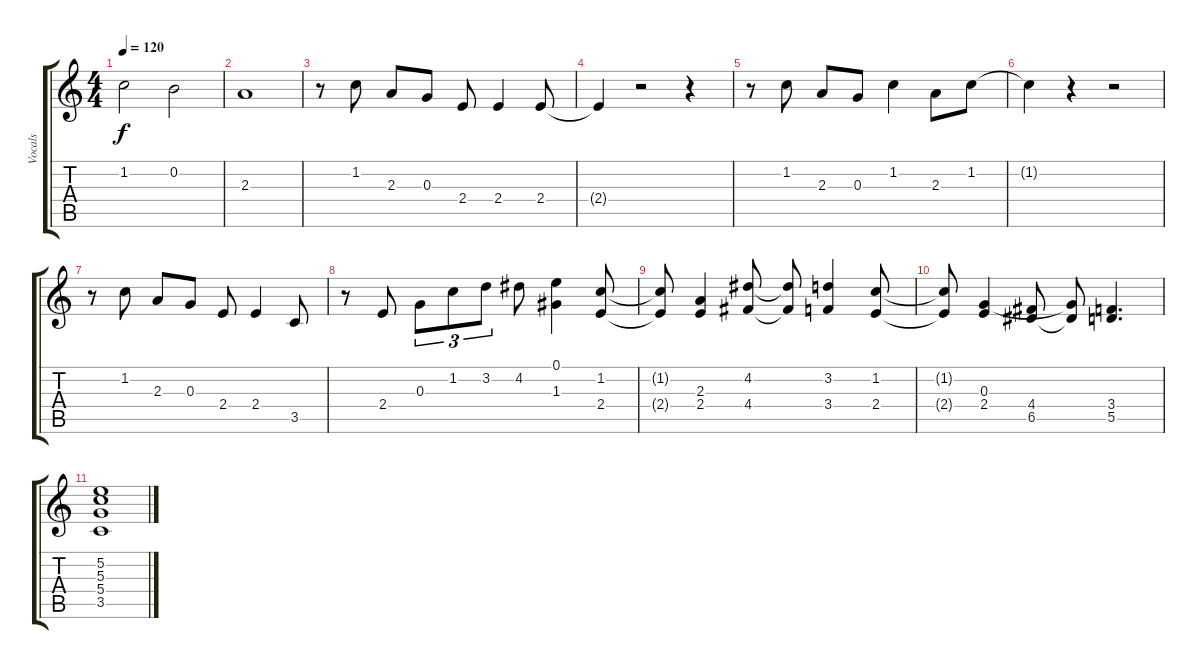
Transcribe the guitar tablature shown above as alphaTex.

\track ("Vocals" "Vocals") {instrument acousticguitarsteel}
\staff {score tabs}
\tuning (E4 B3 G3 D3 A2 E2) {hide}
\ts (4 4)
\tempo 120
\clef g2
\ks c
1.2.2{dy f} 0.2.2 |
2.3.1 |
r.8 1.2.8 2.3.8 0.3.8 2.4.8 2.4.4 2.4.8 |
2.4{t}.4 r.2 r.4 |
r.8 1.2.8 2.3.8 0.3.8 1.2.4 2.3.8 1.2.8 |
1.2{t}.4 r.4 r.2 |
r.8 1.2.8 2.3.8 0.3.8 2.4.8 2.4.4 3.5.8 |
r.8 2.4.8 0.3.8{tu (3 2)} 1.2.8{tu (3 2)} 3.2.8{tu (3 2)} 4.2.8 (0.1 1.3).4 (1.2 2.4).8 |
(1.2{t} 2.4{t}).8 (2.3 2.4).4 (4.2 4.4).8 (4.2{t} 4.4{t}).8 (3.2 3.4).4 (1.2 2.4).8 |
(1.2{t} 2.4{t}).8 (0.3 2.4).4 (4.4 6.5).8 (0.3{t} 6.5{t}).8 (3.4 5.5).4{d} |
(5.2 5.3 5.4 3.5).1
